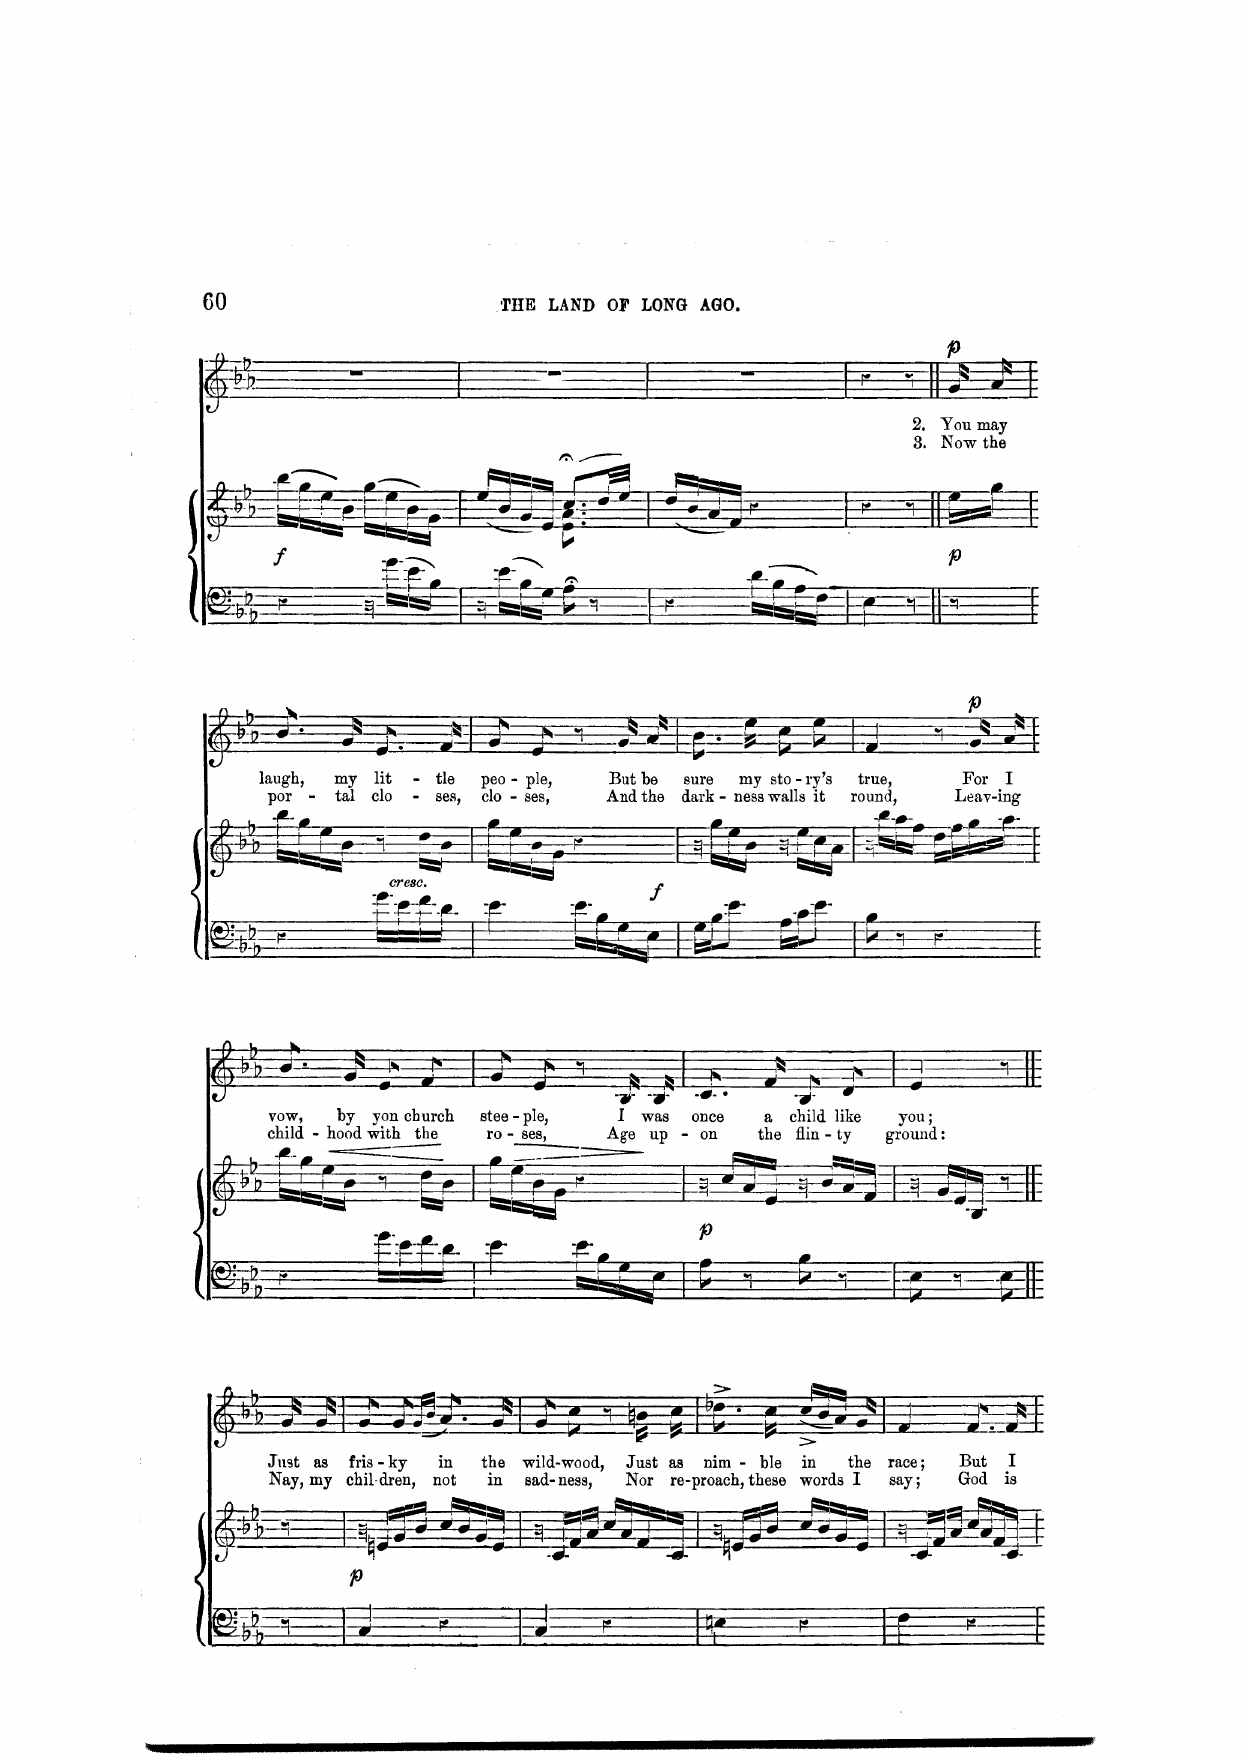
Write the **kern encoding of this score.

**kern	**kern	**dynam	**kern	**text	**text	**dynam
*part2	*part2	*part2	*part1	*part1	*part1	*part1
*staff3	*staff2	*staff2/3	*staff1	*staff1	*staff1	*staff1
*I"Piano	*	*	*I"Voice	*	*	*
*I'Pno	*	*	*	*	*	*
*clefF4	*clefG2	*	*clefG2	*	*	*
*k[b-e-a-]	*k[b-e-a-]	*	*k[b-e-a-]	*	*	*
*M2/4	*M2/4	*	*M2/4	*	*	*
=29	=29	=29	=29	=29	=29	=29
4r	(16bb-\LL	.	2r	.	.	.
.	16gg\	.	.	.	.	.
.	16ee-\	.	.	.	.	.
.	16b-\JJ)	.	.	.	.	.
16r	(16gg\LL	.	.	.	.	.
16g\LL	16ee-\	.	.	.	.	.
16e-\	16b-\	.	.	.	.	.
16B-\JJ	16g\JJ)	.	.	.	.	.
=30	=30	=30	=30	=30	=30	=30
*	*^	*	*	*	*	*
16r	(16ee-/LL	4ryy	.	2r	.	.	.
16e-\LL	16b-/	.	.	.	.	.	.
16B-\	16g/	.	.	.	.	.	.
16G\JJ	16e-/JJ)	.	.	.	.	.	.
8A-;<\	(8.cc;</L	8.e-\ 8.a-\	.	.	.	.	.
8r	.	.	.	.	.	.	.
.	32dd/LL	16r	.	.	.	.	.
.	32ee-/JJJ)	.	.	.	.	.	.
*	*v	*v	*	*	*	*	*
=31	=31	=31	=31	=31	=31	=31
4r	(16dd/LL	.	2r	.	.	.
.	16b-/	.	.	.	.	.
.	16a-/	.	.	.	.	.
.	16f/JJ)	.	.	.	.	.
16d\LL	4r	.	.	.	.	.
16B-\	.	.	.	.	.	.
16A-\	.	.	.	.	.	.
16F\JJ	.	.	.	.	.	.
=32	=32	=32	=32	=32	=32	=32
4E-\	4r	.	4r	.	.	.
8r	8r	.	8r	.	.	.
=32X4!|:	=32X4!|:	=32X4!|:	=32X4!|:	=32X4!|:	=32X4!|:	=32X4!|:
!	!	!LO:DY:b	!	!	!	!LO:DY:a
8r	16ee-\LL	p	16g/	2. You	3. Now	p
.	16gg\JJ	.	16a-/	may	the	.
=33	=33	=33	=33	=33	=33	=33
4r	16bb-\LL	.	8.b-\	laugh,	por-	.
.	16gg\	.	.	.	.	.
.	16ee-\	.	.	.	.	.
.	16b-\JJ	.	16g/	my	-tal	.
!	!LO:TX:b:i:t=cresc.	!	!	!	!	!
16g\LL	8r	.	8.e-/	lit-	clo-	.
16e-\	.	.	.	.	.	.
16f\	16dd\LL	.	.	.	.	.
16d\JJ	16b-\JJ	.	16f/	-tle	-ses,	.
=34	=34	=34	=34	=34	=34	=34
4e-\	16gg\LL	.	8g/	peo-	clo-	.
.	16ee-\	.	.	.	.	.
.	16b-\	.	8e-/	-ple,	-ses,	.
.	16g\JJ	.	.	.	.	.
16e-\LL	4r	.	8r	.	.	.
16B-\	.	.	.	.	.	.
16G\	.	.	16g/	But	And	.
!	!	!LO:DY:a=2	!	!	!	!
16E-\JJ	.	f	16a-/	be	the	.
=35	=35	=35	=35	=35	=35	=35
16G\LL	16r	.	8.b-\	sure	dark-	.
16B-\J	16gg\LL	.	.	.	.	.
8e-\J	16ee-\	.	.	.	.	.
.	16b-\JJ	.	16ee-\	my	-ness	.
16A-\LL	16r	.	8cc\	sto-	walls	.
16c\J	16ee-\LL	.	.	.	.	.
8e-\J	16cc\	.	8ee-\	-ry’s	it	.
.	16a-\JJ	.	.	.	.	.
=36	=36	=36	=36	=36	=36	=36
8B-\	16r	.	4f/	true,	round,	.
.	16bb-\LL	.	.	.	.	.
8r	16aa-\	.	.	.	.	.
.	16ff\JJ	.	.	.	.	.
4r	16dd\LL	.	8r	.	.	.
.	16ff\	.	.	.	.	.
!	!	!	!	!	!	!LO:DY:a
.	16gg\	.	16g/	For	Leav-	p
.	16aa-\JJ	.	16a-/	I	-ing	.
=37	=37	=37	=37	=37	=37	=37
4r	16bb-\LL	.	8.b-\	vow,	child-	.
.	16gg\	.	.	.	.	.
!	!	!LO:HP:b	!	!	!	!
.	16ee-\	<	.	.	.	.
.	16b-\JJ	.	16g/	by	-hood	.
16g\LL	8r	.	8e-/	yon	by	.
16e-\	.	.	.	.	.	.
16f\	16dd\LL	.	8f/	church	the	.
16d\JJ	16b-\JJ	[	.	.	.	.
=38	=38	=38	=38	=38	=38	=38
4e-\	16gg\LL	.	8g/	stee-	ro-	.
!	!	!LO:HP:b	!	!	!	!
.	16ee-\	>	.	.	.	.
.	16b-\	.	8e-/	-ple,	-ses,	.
.	16g\JJ	.	.	.	.	.
16e-\LL	4r	.	8r	.	.	.
16B-\	.	.	.	.	.	.
16G\	.	.	16B-/	I	Age	.
16E-\JJ	.	.	16B-/	was	up-	.
.	.	]	.	.	.	.
=39	=39	=39	=39	=39	=39	=39
!	!	!LO:DY:b	!	!	!	!
8A-\	16r	p	8.c/	once	-on	.
.	16cc/LL	.	.	.	.	.
8r	16a-/	.	.	.	.	.
.	16e-/JJ	.	16f/	a	the	.
8B-\	16r	.	8B-/	child	flin-	.
.	16b-/LL	.	.	.	.	.
8r	16a-/	.	8d/	like	-ty	.
.	16f/JJ	.	.	.	.	.
=40	=40	=40	=40	=40	=40	=40
8E-\	16r	.	4e-/	you;	ground:	.
.	16g/LL	.	.	.	.	.
8r	16e-/	.	.	.	.	.
.	16B-/JJ	.	.	.	.	.
8E-\	8r	.	8r	.	.	.
=40X5||	=40X5||	=40X5||	=40X5||	=40X5||	=40X5||	=40X5||
8r	8r	.	16g/	Just	Nay,	.
.	.	.	16g/	as	my	.
=41	=41	=41	=41	=41	=41	=41
!	!	!LO:DY:b	!	!	!	!
4C/	16r	p	8g/	fris-	chil-	.
.	16en/LL	.	.	.	.	.
.	16g/	.	8g/	-ky	-dren,	.
.	16b-/JJ	.	.	.	.	.
.	.	.	(16qg/LL	.	.	.
.	.	.	16qb-/JJ	.	.	.
4r	16cc/LL	.	8.a-/)	in	not	.
.	16b-/	.	.	.	.	.
.	16g/	.	.	.	.	.
.	16e/JJ	.	16g/	the	in	.
=42	=42	=42	=42	=42	=42	=42
4C/	16r	.	8g/	wild-	sad-	.
.	16c/LL	.	.	.	.	.
.	16f/	.	8cc\	-wood,	-ness,	.
.	16a-/JJ	.	.	.	.	.
4r	16cc/LL	.	8r	.	.	.
.	16a-/	.	.	.	.	.
.	16f/	.	16bn\	Just	Nor	.
.	16c/JJ	.	16cc\	as	re-	.
=43	=43	=43	=43	=43	=43	=43
4En\	16r	.	8.dd-X^\	nim-	-proach,	.
.	16en/LL	.	.	.	.	.
.	16g/	.	.	.	.	.
.	16b-/JJ	.	16cc\	-ble	these	.
4r	16cc/LL	.	(16cc^/LL	in	words	.
.	16b-/	.	16b-/	.	.	.
.	16g/	.	16a-/JJ)	.	.	.
.	16e/JJ	.	16g/	the	I	.
=44	=44	=44	=44	=44	=44	=44
4F\	16r	.	4f/	race;	say;	.
.	16c/LL	.	.	.	.	.
.	16f/	.	.	.	.	.
.	16a-/JJ	.	.	.	.	.
4r	16cc/LL	.	8.f/	But	God	.
.	16a-/	.	.	.	.	.
.	16f/	.	.	.	.	.
.	16c/JJ	.	16f/	I	is	.
=	=	=	=	=	=	=
*-	*-	*-	*-	*-	*-	*-
